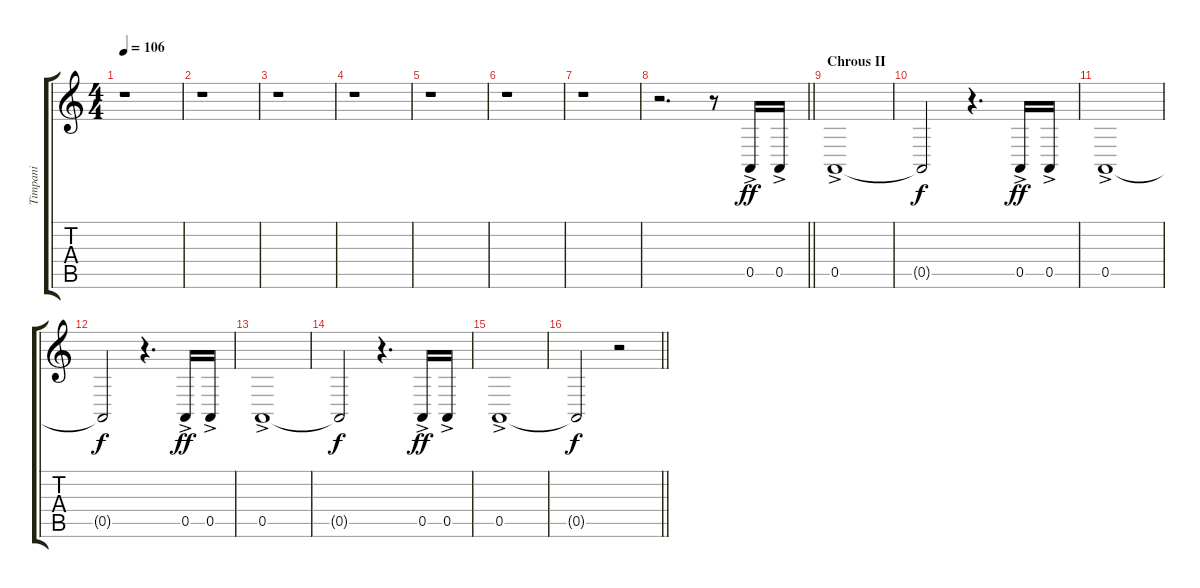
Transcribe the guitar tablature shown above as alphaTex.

\track ("Timpani" "Timpani") {instrument timpani}
\staff {score tabs}
\tuning (E4 B3 G3 D3 A2 E2) {hide}
\ts (4 4)
\tempo 106
\clef g2
\ks c
r.1{dy ff} |
r.1 |
r.1 |
r.1 |
r.1 |
r.1 |
r.1 |
\barLineRight lightlight
r.2{d} r.8 0.5{ac}.16 0.5{ac}.16 |
\section ("" "Chrous II")
0.5{ac}.1 |
0.5{t}.2{dy f} r.4{d} 0.5{ac}.16{dy ff} 0.5{ac}.16 |
0.5{ac}.1 |
0.5{t}.2{dy f} r.4{d} 0.5{ac}.16{dy ff} 0.5{ac}.16 |
0.5{ac}.1 |
0.5{t}.2{dy f} r.4{d} 0.5{ac}.16{dy ff} 0.5{ac}.16 |
0.5{ac}.1 |
\barLineRight lightlight
0.5{t}.2{dy f} r.2
